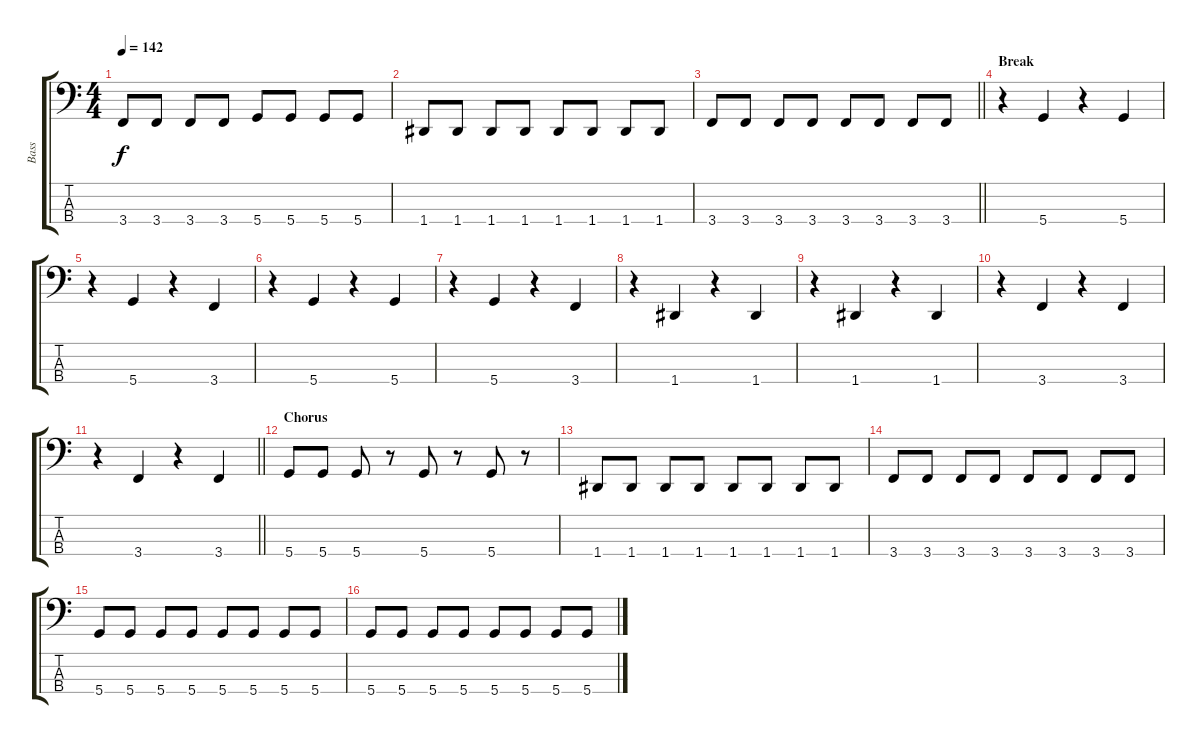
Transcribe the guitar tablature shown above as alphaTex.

\track ("Bass" "Bass") {instrument electricbasspick}
\staff {score tabs}
\tuning (F2 C2 G1 D1) {hide}
\ts (4 4)
\tempo 142
\clef f4
\ks c
3.4.8{dy f} 3.4.8 3.4.8 3.4.8 5.4.8 5.4.8 5.4.8 5.4.8 |
1.4.8 1.4.8 1.4.8 1.4.8 1.4.8 1.4.8 1.4.8 1.4.8 |
\barLineRight lightlight
3.4.8 3.4.8 3.4.8 3.4.8 3.4.8 3.4.8 3.4.8 3.4.8 |
\section ("" "Break")
r.4 5.4.4 r.4 5.4.4 |
r.4 5.4.4 r.4 3.4.4 |
r.4 5.4.4 r.4 5.4.4 |
r.4 5.4.4 r.4 3.4.4 |
r.4 1.4.4 r.4 1.4.4 |
r.4 1.4.4 r.4 1.4.4 |
r.4 3.4.4 r.4 3.4.4 |
\barLineRight lightlight
r.4 3.4.4 r.4 3.4.4 |
\section ("" "Chorus")
5.4.8 5.4.8 5.4.8 r.8 5.4.8 r.8 5.4.8 r.8 |
1.4.8 1.4.8 1.4.8 1.4.8 1.4.8 1.4.8 1.4.8 1.4.8 |
3.4.8 3.4.8 3.4.8 3.4.8 3.4.8 3.4.8 3.4.8 3.4.8 |
5.4.8 5.4.8 5.4.8 5.4.8 5.4.8 5.4.8 5.4.8 5.4.8 |
5.4.8 5.4.8 5.4.8 5.4.8 5.4.8 5.4.8 5.4.8 5.4.8
